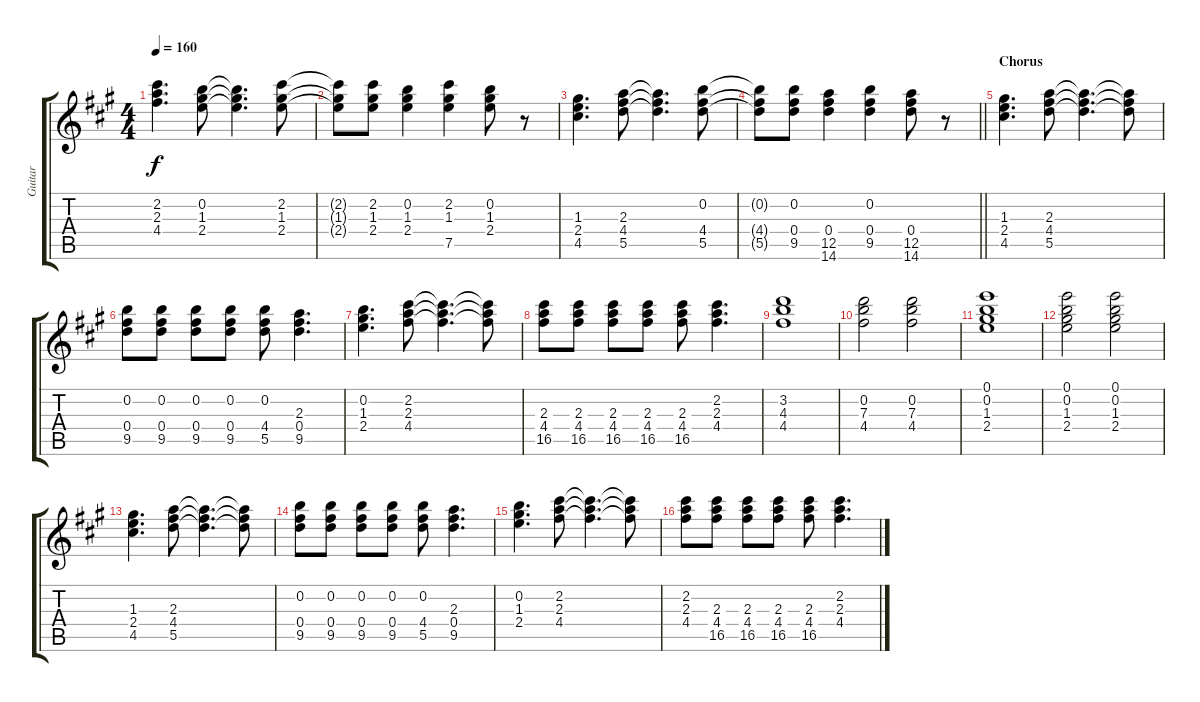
\track ("Guitar" "Guitar") {instrument electricguitarclean}
\staff {score tabs}
\tuning (E5 B4 G4 D4 A3 E3) {hide}
\ts (4 4)
\tempo 160
\clef g2
\ks a
(2.2 2.3 4.4).4{d dy f} (0.2 1.3 2.4).8 (0.2{t} 1.3{t} 2.4{t}).4{d} (2.2 1.3 2.4).8 |
(2.2{t} 1.3{t} 2.4{t}).8 (2.2 1.3 2.4).8 (0.2 1.3 2.4).4 (2.2 1.3 7.5).4 (0.2 1.3 2.4).8 r.8 |
(1.3 2.4 4.5).4{d} (2.3 4.4 5.5).8 (2.3{t} 4.4{t} 5.5{t}).4{d} (0.2 4.4 5.5).8 |
\barLineRight lightlight
(0.2{t} 4.4{t} 5.5{t}).8 (0.2 0.4 9.5).8 (0.4 12.5 14.6).4 (0.2 0.4 9.5).4 (0.4 12.5 14.6).8 r.8 |
\section ("" "Chorus")
(1.3 2.4 4.5).4{d} (2.3 4.4 5.5).8 (2.3{t} 4.4{t} 5.5{t}).4{d} (2.3{t} 4.4{t} 5.5{t}).8 |
(0.2 0.4 9.5).8 (0.2 0.4 9.5).8 (0.2 0.4 9.5).8 (0.2 0.4 9.5).8 (0.2 4.4 5.5).8 (2.3 0.4 9.5).4{d} |
(0.2 1.3 2.4).4{d} (2.2 2.3 4.4).8 (2.2{t} 2.3{t} 4.4{t}).4{d} (2.2{t} 2.3{t} 4.4{t}).8 |
(2.3 4.4 16.5).8 (2.3 4.4 16.5).8 (2.3 4.4 16.5).8 (2.3 4.4 16.5).8 (2.3 4.4 16.5).8 (2.2 2.3 4.4).4{d} |
(3.2 4.3 4.4).1 |
(0.2 7.3 4.4).2 (0.2 7.3 4.4).2 |
(0.1 0.2 1.3 2.4).1 |
(0.1 0.2 1.3 2.4).2 (0.1 0.2 1.3 2.4).2 |
(1.3 2.4 4.5).4{d} (2.3 4.4 5.5).8 (2.3{t} 4.4{t} 5.5{t}).4{d} (2.3{t} 4.4{t} 5.5{t}).8 |
(0.2 0.4 9.5).8 (0.2 0.4 9.5).8 (0.2 0.4 9.5).8 (0.2 0.4 9.5).8 (0.2 4.4 5.5).8 (2.3 0.4 9.5).4{d} |
(0.2 1.3 2.4).4{d} (2.2 2.3 4.4).8 (2.2{t} 2.3{t} 4.4{t}).4{d} (2.2{t} 2.3{t} 4.4{t}).8 |
(2.2 2.3 4.4).8 (2.3 4.4 16.5).8 (2.3 4.4 16.5).8 (2.3 4.4 16.5).8 (2.3 4.4 16.5).8 (2.2 2.3 4.4).4{d}
